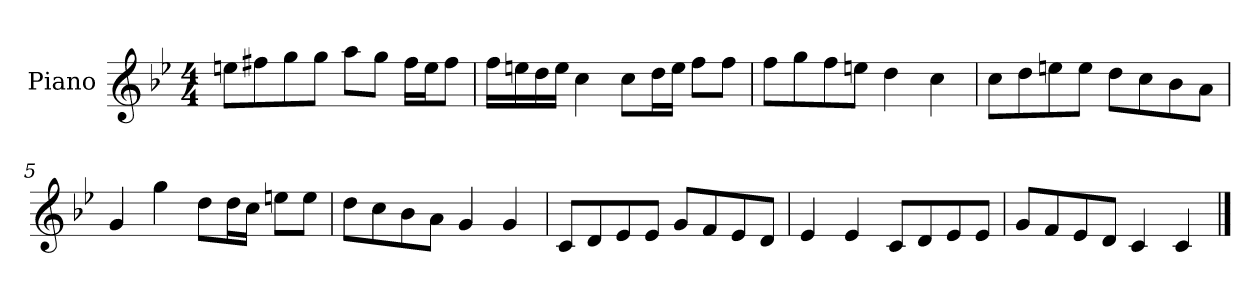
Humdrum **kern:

**kern
*part1
*staff1
*I"Piano
*I'P-no
*clefG2
*k[b-e-]
*M4/4
*MM90
=1
8een\L
8ff#X\
8gg\
8gg\J
8aa\L
8gg\J
16ff#\LL
16ee\J
8ff#\J
=2
16ff\LL
16een\
16dd\
16ee\JJ
4cc\
8cc\L
16dd\L
16ee\JJ
8ff\L
8ff\J
=3
8ff\L
8gg\
8ff\
8een\J
4dd\
4cc\
=4
8cc\L
8dd\
8een\
8ee\J
8dd\L
8cc\
8b-\
8a\J
!!LO:LB:g=z
=5
4g/
4gg\
8dd\L
16dd\L
16cc\JJ
8een\L
8ee\J
=6
8dd\L
8cc\
8b-\
8a\J
4g/
4g/
=7
8c/L
8d/
8e-/
8e-/J
8g/L
8f/
8e-/
8d/J
=8
4e-/
4e-/
8c/L
8d/
8e-/
8e-/J
=9
8g/L
8f/
8e-/
8d/J
4c/
4c/
==
*-
